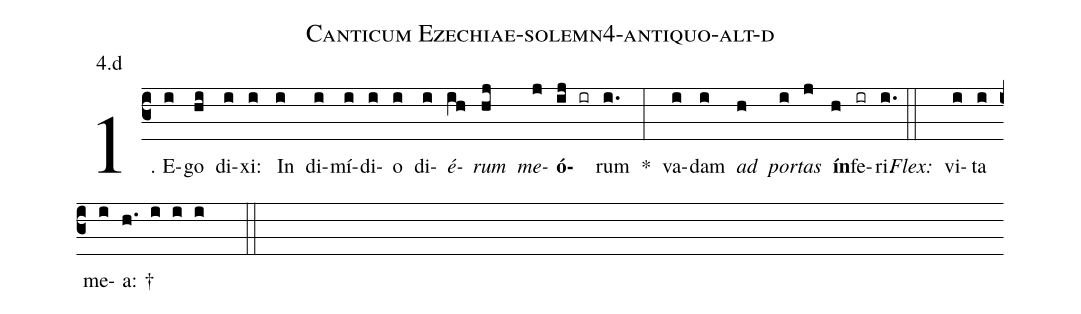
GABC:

name: Canticum Ezechiae-solemn4-antiquo-alt-d;
annotation: 4.d;
%%
(c3)1. E(i)go(hi) di(i)xi:(i) In(i) di(i)mí(i)di(i)o(i) di(i)<i>é</i>(ih)<i>rum</i>(hj) <i>me</i>(j)<b>ó</b>(ij ir)rum(i.) *(:) va(i)dam(i) <i>ad</i>(h) <i>por</i>(i)<i>tas</i>(j) <b>ín</b>(h)fe(ir)ri.(i.) (::)
<i>Flex:</i>()  vi(i)ta(i) me(i)a: †(h. i i i  ::)
